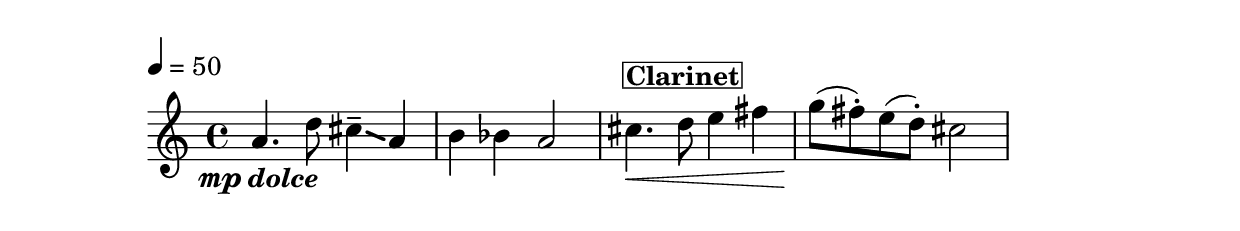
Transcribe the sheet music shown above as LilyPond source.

    mpdolce =
    #(make-dynamic-script
      #{ \markup { \hspace #0
                   \translate #'(5 . 0)
                   \line { \dynamic "mp"
                           \text \italic "dolce" } }
      #})

    inst =
    #(define-music-function
         (parser location string)
         (string?)
       #{ <>^\markup \bold \box #string #})

    #(set-global-staff-size 23)

    \layout{
      \context {
        \Score
        \override MetronomeMark.extra-offset = #'(-5 . 0)
        \override MetronomeMark.padding = #'3
      }
      \context {
        \Staff
      }
      \context {
        \Voice
        \override Glissando.thickness = #3
        \override Glissando.gap = #0.1
      }
    }



\relative c'' {
  \tempo 4=50
  a4.\mpdolce d8 cis4--\glissando a |
  b4 bes a2 |
  \inst "Clarinet"
  cis4.\< d8 e4 fis |
  g8(\! fis)-. e( d)-. cis2 |
}